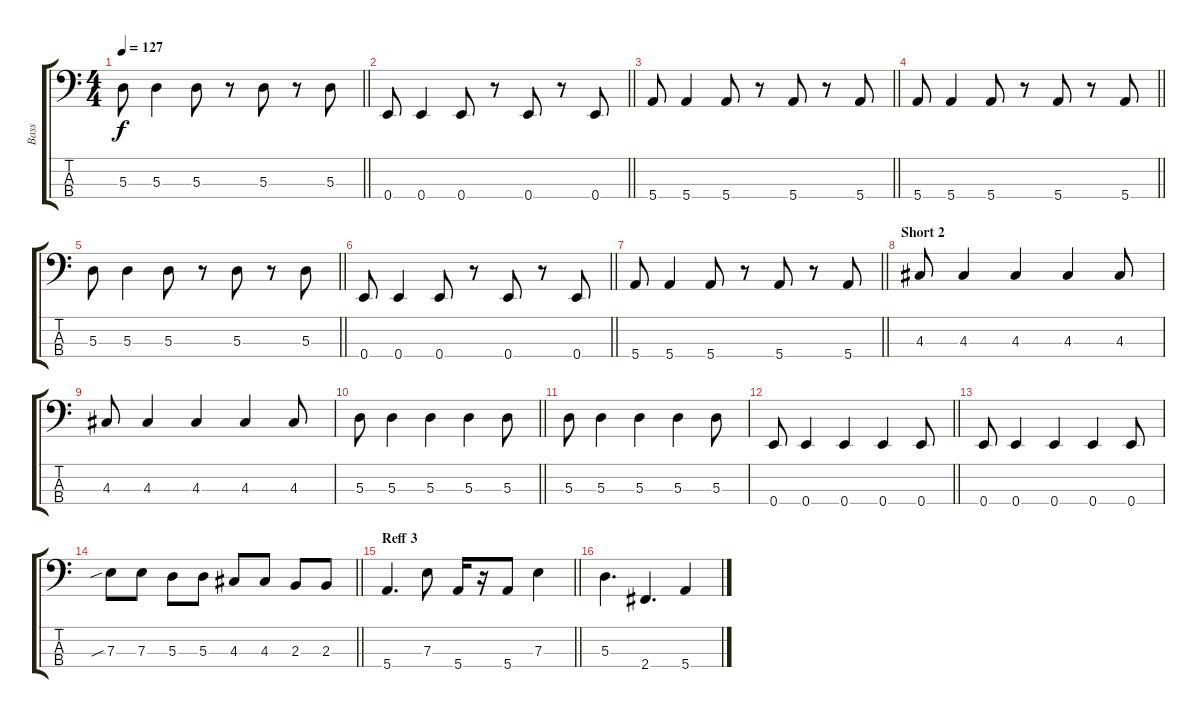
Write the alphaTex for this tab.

\track ("Bass" "Bass") {instrument electricbassfinger}
\staff {score tabs}
\tuning (G2 D2 A1 E1) {hide}
\ts (4 4)
\tempo 127
\clef f4
\barLineRight lightlight
\ks c
5.3.8{dy f} 5.3.4 5.3.8 r.8 5.3.8 r.8 5.3.8 |
\barLineRight lightlight
0.4.8 0.4.4 0.4.8 r.8 0.4.8 r.8 0.4.8 |
\barLineRight lightlight
5.4.8 5.4.4 5.4.8 r.8 5.4.8 r.8 5.4.8 |
\barLineRight lightlight
5.4.8 5.4.4 5.4.8 r.8 5.4.8 r.8 5.4.8 |
\barLineRight lightlight
5.3.8 5.3.4 5.3.8 r.8 5.3.8 r.8 5.3.8 |
\barLineRight lightlight
0.4.8 0.4.4 0.4.8 r.8 0.4.8 r.8 0.4.8 |
\barLineRight lightlight
5.4.8 5.4.4 5.4.8 r.8 5.4.8 r.8 5.4.8 |
\section ("" "Short 2")
4.3.8 4.3.4 4.3.4 4.3.4 4.3.8 |
4.3.8 4.3.4 4.3.4 4.3.4 4.3.8 |
\barLineRight lightlight
5.3.8 5.3.4 5.3.4 5.3.4 5.3.8 |
5.3.8 5.3.4 5.3.4 5.3.4 5.3.8 |
\barLineRight lightlight
0.4.8 0.4.4 0.4.4 0.4.4 0.4.8 |
0.4.8 0.4.4 0.4.4 0.4.4 0.4.8 |
\barLineRight lightlight
7.3{sib}.8 7.3.8 5.3.8 5.3.8 4.3.8 4.3.8 2.3.8 2.3.8 |
\section ("" "Reff 3")
\barLineRight lightlight
5.4.4{d} 7.3.8 5.4.16 r.16 5.4.8 7.3.4 |
5.3.4{d} 2.4.4{d} 5.4.4
